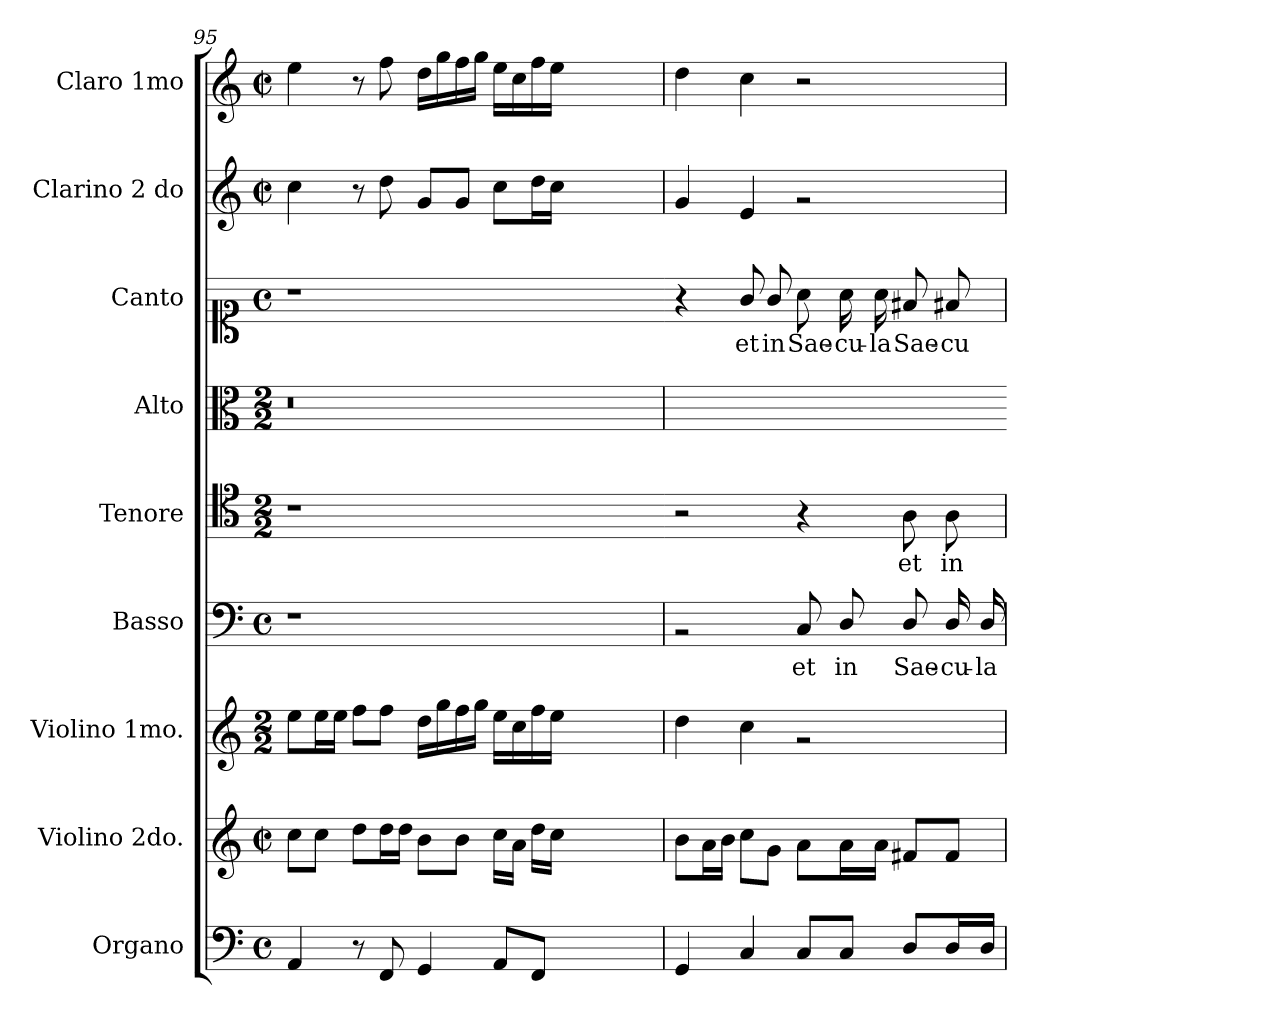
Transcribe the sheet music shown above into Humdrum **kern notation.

**kern	**kern	**kern	**kern	**text	**kern	**text	**kern	**kern	**text	**kern	**kern
*part9	*part8	*part7	*part6	*part6	*part5	*part5	*part4	*part3	*part3	*part2	*part1
*staff9	*staff8	*staff7	*staff6	*staff6	*staff5	*staff5	*staff4	*staff3	*staff3	*staff2	*staff1
*I"Organo	*I"Violino 2do.	*I"Violino 1mo.	*I"Basso	*	*I"Tenore	*	*I"Alto	*I"Canto	*	*I"Clarino 2 do	*I"Claro 1mo
*I'org	*I'vl 2	*I'vl 1	*I'B	*	*I'T	*	*I'A	*	*	*I'clno 2	*
*clefF4	*clefG2	*clefG2	*clefF4	*	*clefC4	*	*clefC3	*clefC1	*	*clefG2	*clefG2
*k[]	*k[]	*k[]	*k[]	*	*k[]	*	*k[]	*k[]	*	*k[]	*k[]
*M2/2	*M2/2	*M2/2	*M2/2	*	*M2/2	*	*M2/2	*M2/2	*	*M2/2	*M2/2
*met(c)	*met(c|)	*	*met(c)	*	*	*	*	*met(c)	*	*met(c|)	*met(c|)
=95	=95	=95	=95	=95	=95	=95	=95	=95	=95	=95	=95
4AA/	8cc\L	8ee\L	1r	.	1r	.	0r	1r	.	4cc\	4ee\
.	8cc\J	16ee\L	.	.	.	.	.	.	.	.	.
.	.	16ee\JJ	.	.	.	.	.	.	.	.	.
8r	8dd\L	8ff\L	.	.	.	.	.	.	.	8r	8r
8FF/	16dd\L	8ff\J	.	.	.	.	.	.	.	8dd\	8ff\
.	16dd\JJ	.	.	.	.	.	.	.	.	.	.
4GG/	8b\L	16dd\LL	.	.	.	.	.	.	.	8g/L	16dd\LL
.	.	16gg\	.	.	.	.	.	.	.	.	16gg\
.	8b\J	16ff\	.	.	.	.	.	.	.	8g/J	16ff\
.	.	16gg\JJ	.	.	.	.	.	.	.	.	16gg\JJ
8AA/L	16cc\LL	16ee\LL	.	.	.	.	.	.	.	8cc\L	16ee\LL
.	16a\JJ	16cc\	.	.	.	.	.	.	.	.	16cc\
8FF/J	16dd\LL	16ff\	.	.	.	.	.	.	.	16dd\L	16ff\
.	16cc\JJ	16ee\JJ	.	.	.	.	.	.	.	16cc\JJ	16ee\JJ
1ryy	1ryy	1ryy	1ryy	.	1ryy	.	.	1ryy	.	1ryy	1ryy
=96	=96	=96	=96	=96	=96-	=96	=96	=96-	=96	=96	=96
4GG/	8b\L	4dd\	2rBB	.	2r	.	1ryy	4r	.	4g/	4dd\
.	16a\L	.	.	.	.	.	.	.	.	.	.
.	16b\JJ	.	.	.	.	.	.	.	.	.	.
4C/	8cc\L	4cc\	.	.	.	.	.	8g/	et	4e/	4cc\
.	8g\J	.	.	.	.	.	.	8g/	in	.	.
8C/L	8a\L	2rg	8C/	et	4r	.	.	8a\	Sae-	2rg	2r
8C/J	16a\L	.	8D/	in	.	.	.	16a\	-cu-	.	.
.	16a\JJ	.	.	.	.	.	.	16a\	-la	.	.
8D/L	8f#X/L	.	8D/	Sae-	8A\	et	.	8f#X/	Sae-	.	.
16D/L	8f#/J	.	16D/	-cu-	8A\	in-	.	8f#X/	-cu-	.	.
16D/JJ	.	.	16D/	-la	.	.	.	.	.	.	.
=	=	=	=	=	=	=	=-	=	=	=	=
*-	*-	*-	*-	*-	*-	*-	*-	*-	*-	*-	*-
